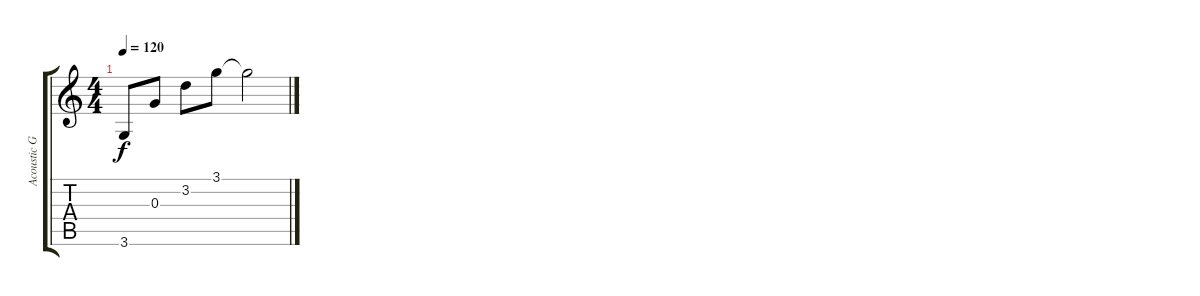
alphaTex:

\track ("Acoustic Guiitar" "Acoustic G") {instrument acousticguitarsteel}
\staff {score tabs}
\tuning (E4 B3 G3 D3 A2 E2) {hide}
\ts (4 4)
\tempo 120
\clef g2
\ks c
3.6.8{dy f} 0.3.8 3.2.8 3.1.8 3.1{t}.2
